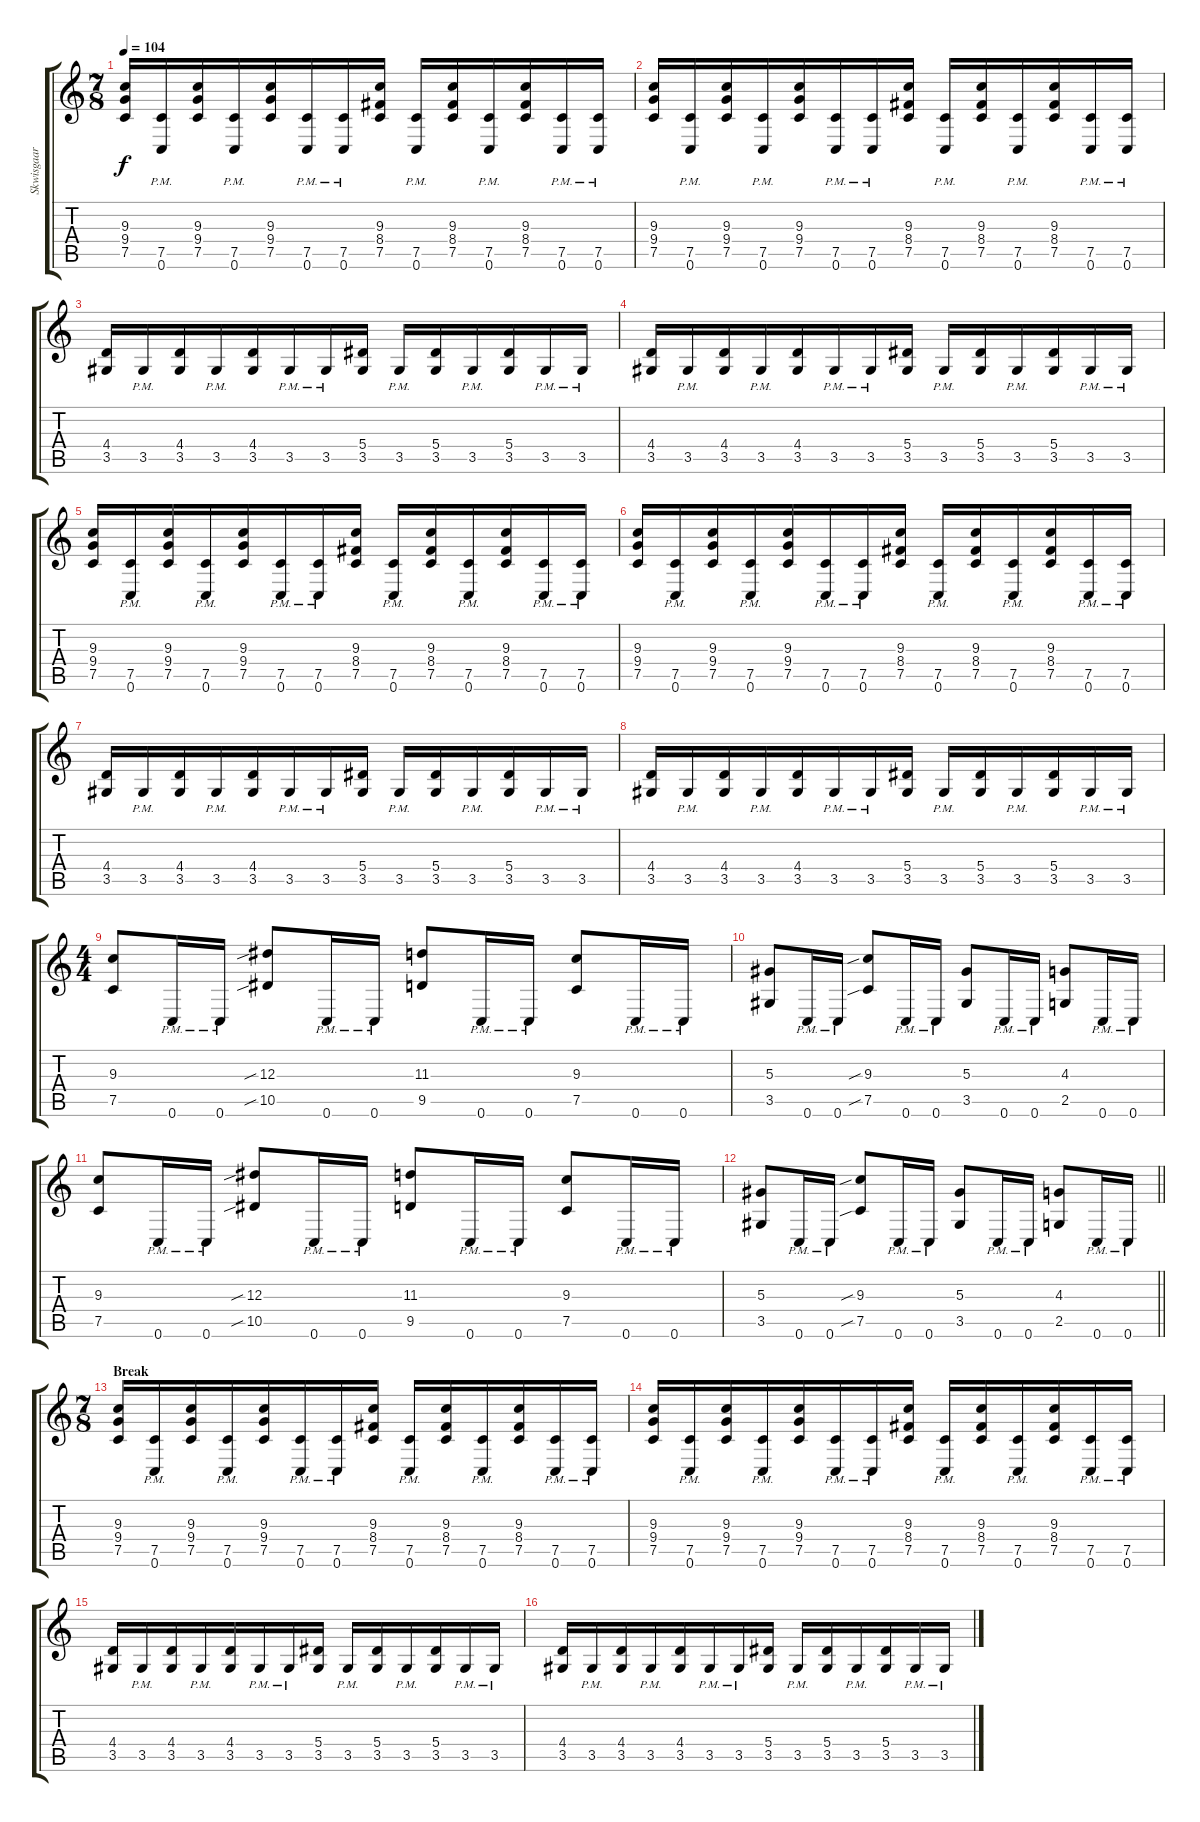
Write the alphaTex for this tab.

\track ("Skwisgaar Skwigelf (Lead Guitar 1)" "Skwisgaar ") {instrument distortionguitar}
\staff {score tabs}
\tuning (C4 G3 Eb3 Bb2 F2 C2) {hide}
\ts (7 8)
\tempo 104
\clef g2
\ks c
(9.3 9.4 7.5).16{dy f} (7.5{pm} 0.6{pm}).16 (9.3 9.4 7.5).16 (7.5{pm} 0.6{pm}).16 (9.3 9.4 7.5).16 (7.5{pm} 0.6{pm}).16 (7.5{pm} 0.6{pm}).16 (9.3 8.4 7.5).16 (7.5{pm} 0.6{pm}).16 (9.3 8.4 7.5).16 (7.5{pm} 0.6{pm}).16 (9.3 8.4 7.5).16 (7.5{pm} 0.6{pm}).16 (7.5{pm} 0.6{pm}).16 |
(9.3 9.4 7.5).16 (7.5{pm} 0.6{pm}).16 (9.3 9.4 7.5).16 (7.5{pm} 0.6{pm}).16 (9.3 9.4 7.5).16 (7.5{pm} 0.6{pm}).16 (7.5{pm} 0.6{pm}).16 (9.3 8.4 7.5).16 (7.5{pm} 0.6{pm}).16 (9.3 8.4 7.5).16 (7.5{pm} 0.6{pm}).16 (9.3 8.4 7.5).16 (7.5{pm} 0.6{pm}).16 (7.5{pm} 0.6{pm}).16 |
(4.4 3.5).16 3.5{pm}.16 (4.4 3.5).16 3.5{pm}.16 (4.4 3.5).16 3.5{pm}.16 3.5{pm}.16 (5.4 3.5).16 3.5{pm}.16 (5.4 3.5).16 3.5{pm}.16 (5.4 3.5).16 3.5{pm}.16 3.5{pm}.16 |
(4.4 3.5).16 3.5{pm}.16 (4.4 3.5).16 3.5{pm}.16 (4.4 3.5).16 3.5{pm}.16 3.5{pm}.16 (5.4 3.5).16 3.5{pm}.16 (5.4 3.5).16 3.5{pm}.16 (5.4 3.5).16 3.5{pm}.16 3.5{pm}.16 |
(9.3 9.4 7.5).16 (7.5{pm} 0.6{pm}).16 (9.3 9.4 7.5).16 (7.5{pm} 0.6{pm}).16 (9.3 9.4 7.5).16 (7.5{pm} 0.6{pm}).16 (7.5{pm} 0.6{pm}).16 (9.3 8.4 7.5).16 (7.5{pm} 0.6{pm}).16 (9.3 8.4 7.5).16 (7.5{pm} 0.6{pm}).16 (9.3 8.4 7.5).16 (7.5{pm} 0.6{pm}).16 (7.5{pm} 0.6{pm}).16 |
(9.3 9.4 7.5).16 (7.5{pm} 0.6{pm}).16 (9.3 9.4 7.5).16 (7.5{pm} 0.6{pm}).16 (9.3 9.4 7.5).16 (7.5{pm} 0.6{pm}).16 (7.5{pm} 0.6{pm}).16 (9.3 8.4 7.5).16 (7.5{pm} 0.6{pm}).16 (9.3 8.4 7.5).16 (7.5{pm} 0.6{pm}).16 (9.3 8.4 7.5).16 (7.5{pm} 0.6{pm}).16 (7.5{pm} 0.6{pm}).16 |
(4.4 3.5).16 3.5{pm}.16 (4.4 3.5).16 3.5{pm}.16 (4.4 3.5).16 3.5{pm}.16 3.5{pm}.16 (5.4 3.5).16 3.5{pm}.16 (5.4 3.5).16 3.5{pm}.16 (5.4 3.5).16 3.5{pm}.16 3.5{pm}.16 |
(4.4 3.5).16 3.5{pm}.16 (4.4 3.5).16 3.5{pm}.16 (4.4 3.5).16 3.5{pm}.16 3.5{pm}.16 (5.4 3.5).16 3.5{pm}.16 (5.4 3.5).16 3.5{pm}.16 (5.4 3.5).16 3.5{pm}.16 3.5{pm}.16 |
\ts (4 4)
(9.3 7.5).8 0.6{pm}.16 0.6{pm}.16 (12.3{sib} 10.5{sib}).8 0.6{pm}.16 0.6{pm}.16 (11.3 9.5).8 0.6{pm}.16 0.6{pm}.16 (9.3 7.5).8 0.6{pm}.16 0.6{pm}.16 |
(5.3 3.5).8 0.6{pm}.16 0.6{pm}.16 (9.3{sib} 7.5{sib}).8 0.6{pm}.16 0.6{pm}.16 (5.3 3.5).8 0.6{pm}.16 0.6{pm}.16 (4.3 2.5).8 0.6{pm}.16 0.6{pm}.16 |
(9.3 7.5).8 0.6{pm}.16 0.6{pm}.16 (12.3{sib} 10.5{sib}).8 0.6{pm}.16 0.6{pm}.16 (11.3 9.5).8 0.6{pm}.16 0.6{pm}.16 (9.3 7.5).8 0.6{pm}.16 0.6{pm}.16 |
\barLineRight lightlight
(5.3 3.5).8 0.6{pm}.16 0.6{pm}.16 (9.3{sib} 7.5{sib}).8 0.6{pm}.16 0.6{pm}.16 (5.3 3.5).8 0.6{pm}.16 0.6{pm}.16 (4.3 2.5).8 0.6{pm}.16 0.6{pm}.16 |
\ts (7 8)
\section ("" "Break")
(9.3 9.4 7.5).16 (7.5{pm} 0.6{pm}).16 (9.3 9.4 7.5).16 (7.5{pm} 0.6{pm}).16 (9.3 9.4 7.5).16 (7.5{pm} 0.6{pm}).16 (7.5{pm} 0.6{pm}).16 (9.3 8.4 7.5).16 (7.5{pm} 0.6{pm}).16 (9.3 8.4 7.5).16 (7.5{pm} 0.6{pm}).16 (9.3 8.4 7.5).16 (7.5{pm} 0.6{pm}).16 (7.5{pm} 0.6{pm}).16 |
(9.3 9.4 7.5).16 (7.5{pm} 0.6{pm}).16 (9.3 9.4 7.5).16 (7.5{pm} 0.6{pm}).16 (9.3 9.4 7.5).16 (7.5{pm} 0.6{pm}).16 (7.5{pm} 0.6{pm}).16 (9.3 8.4 7.5).16 (7.5{pm} 0.6{pm}).16 (9.3 8.4 7.5).16 (7.5{pm} 0.6{pm}).16 (9.3 8.4 7.5).16 (7.5{pm} 0.6{pm}).16 (7.5{pm} 0.6{pm}).16 |
(4.4 3.5).16 3.5{pm}.16 (4.4 3.5).16 3.5{pm}.16 (4.4 3.5).16 3.5{pm}.16 3.5{pm}.16 (5.4 3.5).16 3.5{pm}.16 (5.4 3.5).16 3.5{pm}.16 (5.4 3.5).16 3.5{pm}.16 3.5{pm}.16 |
(4.4 3.5).16 3.5{pm}.16 (4.4 3.5).16 3.5{pm}.16 (4.4 3.5).16 3.5{pm}.16 3.5{pm}.16 (5.4 3.5).16 3.5{pm}.16 (5.4 3.5).16 3.5{pm}.16 (5.4 3.5).16 3.5{pm}.16 3.5{pm}.16
